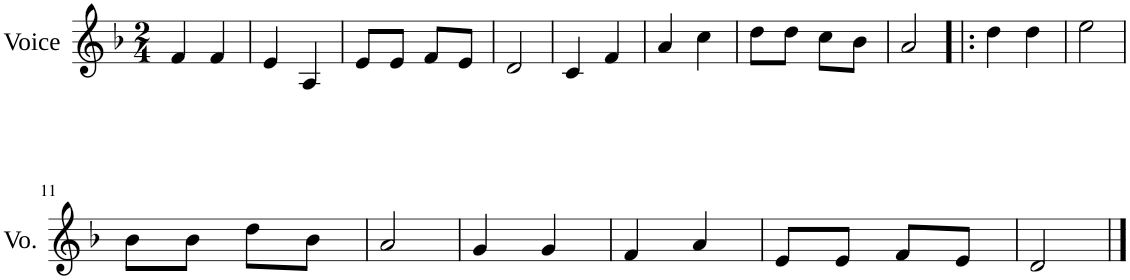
**kern
*part1
*staff1
*I"Voice
*I'Vo.
*clefG2
*k[b-]
*M2/4
=1
4f/
4f/
=2
4e/
4A/
=3
8e/L
8e/J
8f/L
8e/J
=4
2d/
=5
4c/
4f/
=6
4a/
4cc\
=7
8dd\L
8dd\J
8cc\L
8b-\J
=8
2a/
=9!|:
4dd\
4dd\
=10
2ee\
!!LO:LB:g=z
=11
8b-\L
8b-\J
8dd\L
8b-\J
=12
2a/
=13
4g/
4g/
=14
4f/
4a/
=15
8e/L
8e/J
8f/L
8e/J
=16
2d/
==
*-
